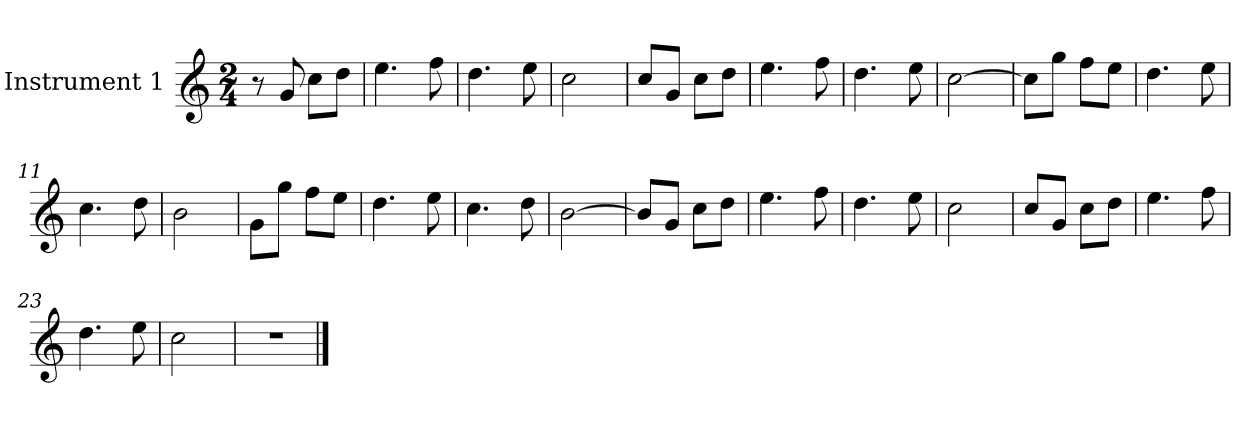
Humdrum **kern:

**kern
*part1
*staff1
*I"Instrument 1
*clefG2
*k[]
*M2/4
*MM80
=1
8r
8g/
8cc\L
8dd\J
=2
4.ee\
8ff\
=3
4.dd\
8ee\
=4
2cc\
=5
8cc/L
8g/J
8cc\L
8dd\J
=6
4.ee\
8ff\
!!LO:LB:g=z
=7
4.dd\
8ee\
=8
[2cc\
=9
8cc\L]
8gg\J
8ff\L
8ee\J
=10
4.dd\
8ee\
=11
4.cc\
8dd\
=12
2b\
!!LO:LB:g=z
=13
8g\L
8gg\J
8ff\L
8ee\J
=14
4.dd\
8ee\
=15
4.cc\
8dd\
=16
[2b\
=17
8b/L]
8g/J
8cc\L
8dd\J
=18
4.ee\
8ff\
!!LO:LB:g=z
=19
4.dd\
8ee\
=20
2cc\
=21
8cc/L
8g/J
8cc\L
8dd\J
=22
4.ee\
8ff\
=23
4.dd\
8ee\
=24
2cc\
=25
2r
==
*-
